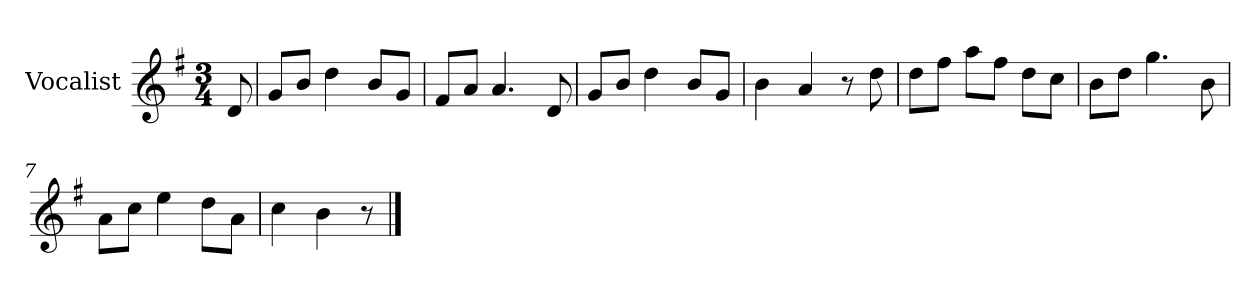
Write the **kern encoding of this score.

**kern
*part1
*staff1
*I"Vocalist
*k[f#]
*G:
*M3/4
=
8d
=1
8gL
8bJ
4dd
8bL
8gJ
=2
8f#L
8aJ
4.a
8d
=3
8gL
8bJ
4dd
8bL
8gJ
=4
4b
4a
8r
8dd
=5
8ddL
8ff#J
8aaL
8ff#J
8ddL
8ccJ
=6
8bL
8ddJ
4.gg
8b
=7
8aL
8ccJ
4ee
8ddL
8aJ
=8
4cc
4b
8r
==
*-
